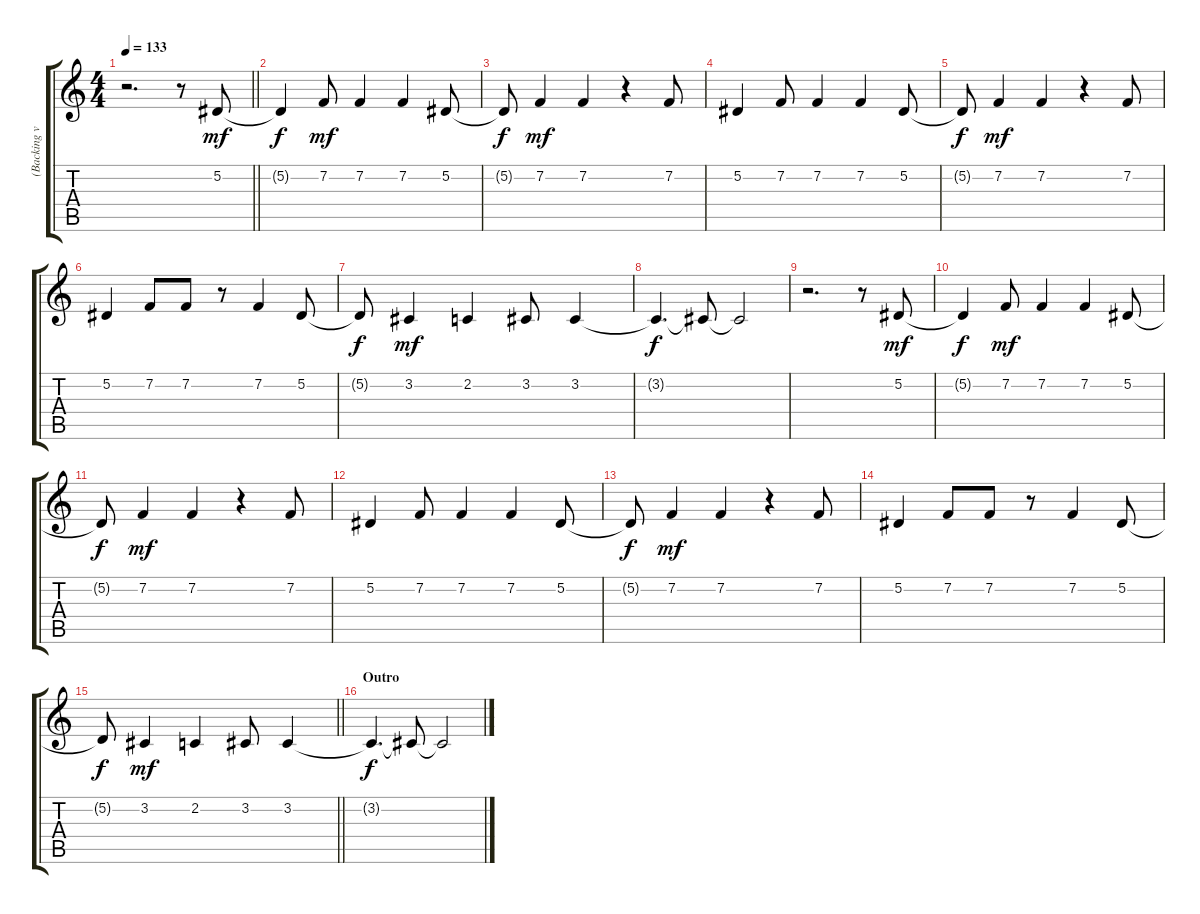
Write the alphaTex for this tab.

\track ("(Backing vocal)" "(Backing v") {instrument flute}
\staff {score tabs}
\tuning (Eb4 Bb3 Gb3 Db3 Ab2 Eb2) {hide}
\ts (4 4)
\tempo 133
\clef g2
\barLineRight lightlight
\ks c
r.2{d dy f} r.8 5.2.8{dy mf} |
5.2{t}.4{dy f} 7.2.8{dy mf} 7.2.4 7.2.4 5.2.8 |
5.2{t}.8{dy f} 7.2.4{dy mf} 7.2.4 r.4 7.2.8 |
5.2.4 7.2.8 7.2.4 7.2.4 5.2.8 |
5.2{t}.8{dy f} 7.2.4{dy mf} 7.2.4 r.4 7.2.8 |
5.2.4 7.2.8 7.2.8 r.8 7.2.4 5.2.8 |
5.2{t}.8{dy f} 3.2.4{dy mf} 2.2.4 3.2.8 3.2.4 |
3.2{t}.4{d dy f} 3.2{t}.8 3.2{t}.2 |
r.2{d} r.8 5.2.8{dy mf} |
5.2{t}.4{dy f} 7.2.8{dy mf} 7.2.4 7.2.4 5.2.8 |
5.2{t}.8{dy f} 7.2.4{dy mf} 7.2.4 r.4 7.2.8 |
5.2.4 7.2.8 7.2.4 7.2.4 5.2.8 |
5.2{t}.8{dy f} 7.2.4{dy mf} 7.2.4 r.4 7.2.8 |
5.2.4 7.2.8 7.2.8 r.8 7.2.4 5.2.8 |
\barLineRight lightlight
5.2{t}.8{dy f} 3.2.4{dy mf} 2.2.4 3.2.8 3.2.4 |
\section ("" "Outro")
3.2{t}.4{d dy f} 3.2{t}.8 3.2{t}.2
